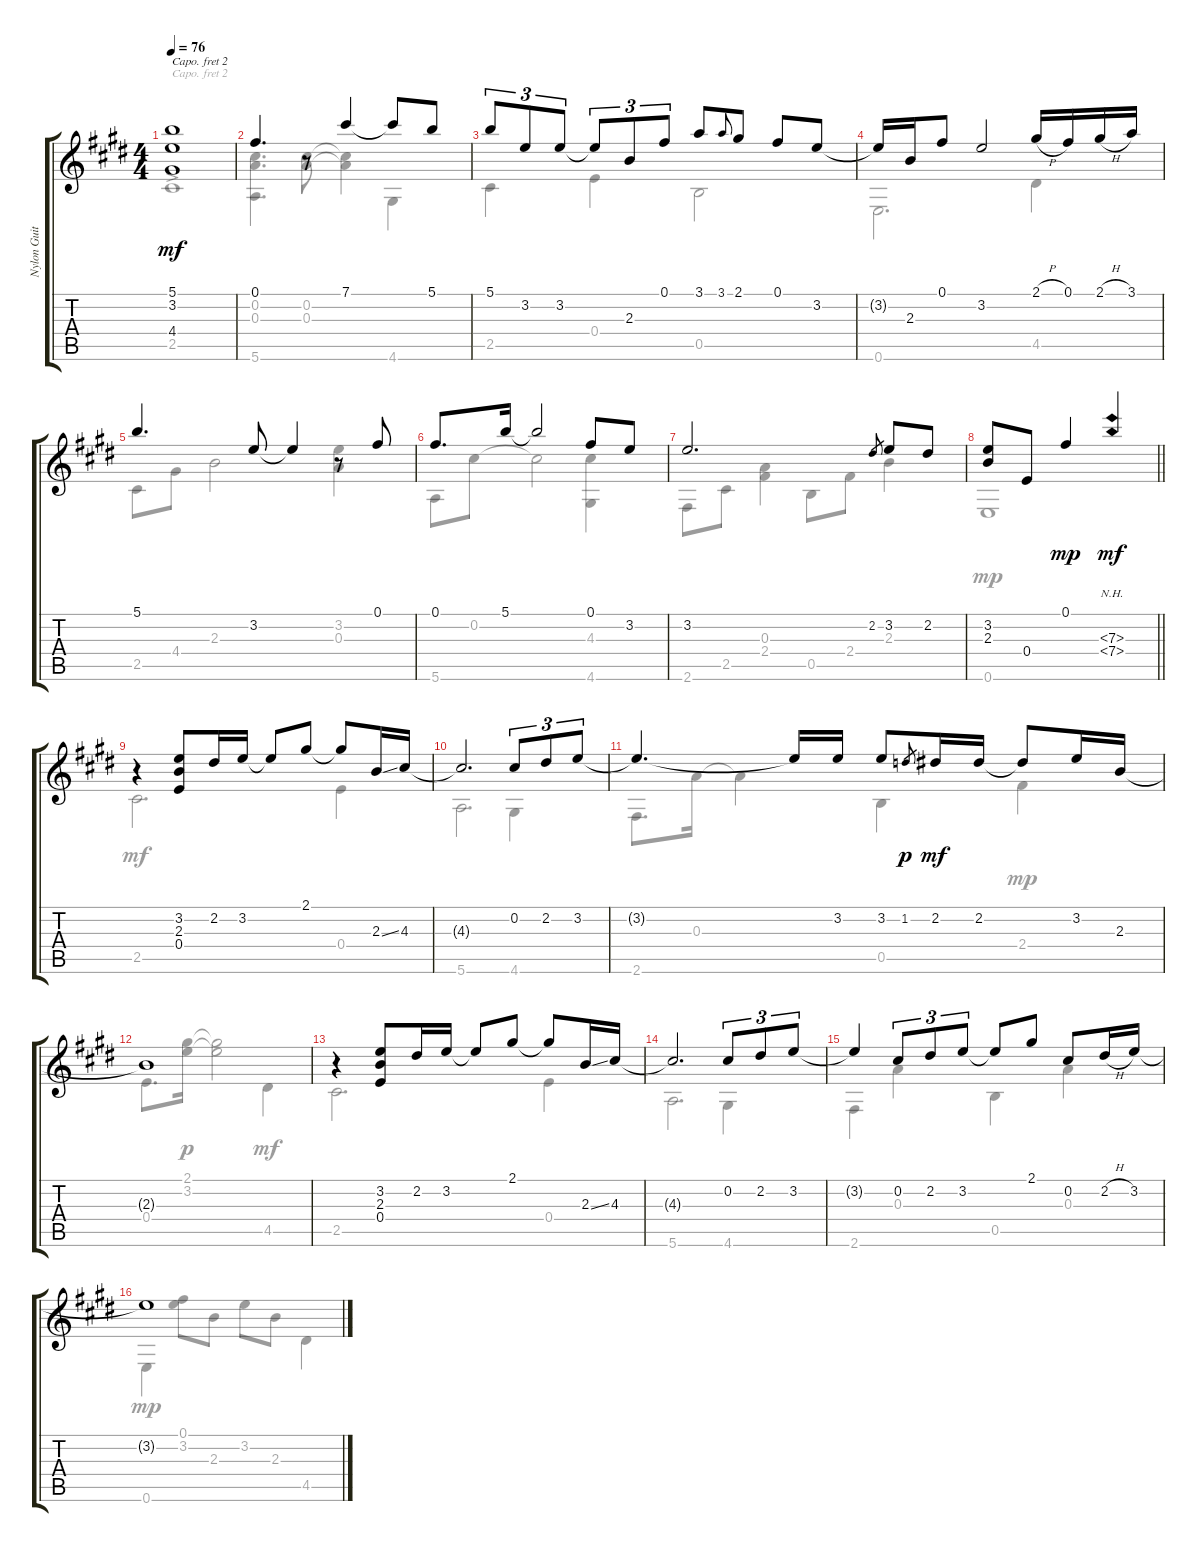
\track ("Nylon Guitar" "Nylon Guit") {mute instrument acousticguitarnylon}
\staff {score tabs}
\capo 2
\tuning (E4 B3 G3 D3 A2 D2) {hide}
\voice
\ts (4 4)
\tempo 76
\clef g2
\ks e
(5.1 3.2 4.4).1{dy mf instrument acousticguitarnylon} |
0.1.4{d} r.8 7.1.4 7.1{t}.8 5.1.8 |
5.1.8{tu (3 2)} 3.2.8{tu (3 2)} 3.2.8{tu (3 2)} 3.2{t}.8{tu (3 2)} 2.3.8{tu (3 2)} 0.1.8{tu (3 2)} 3.1.8 3.1.8{gr onbeat} 2.1.8 0.1.8 3.2.8 |
3.2{t}.16 2.3.16 0.1.8 3.2.2 2.1{h}.16 0.1.16 2.1{h}.16 3.1.16 |
5.1.4{d} 3.2.8 3.2{t}.4 r.8 0.1.8 |
0.1.8{d} 5.1.16 5.1{t}.2 0.1.8 3.2.8 |
3.2.2{d} 2.2.8{gr} 3.2.8 2.2.8 |
\barLineRight lightlight
(3.2 2.3).8 0.4.8 0.1.4{dy mp} (7.3{nh} 7.4{nh}).4{dy mf} |
r.4 (3.2 2.3 0.4).8 2.2.16 3.2.16 3.2{t}.8 2.1.8 2.1{t}.8 2.3{ss}.16 4.3.16 |
4.3{t}.2{d} 0.2.8{tu (3 2)} 2.2.8{tu (3 2)} 3.2.8{tu (3 2)} |
3.2{t}.4{d} 3.2{t}.16 3.2.16 3.2.8 1.2.8{gr dy p} 2.2.16{dy mf} 2.2.16 2.2{t}.8 3.2.16 2.3.16 |
2.3{t}.1 |
r.4 (3.2 2.3 0.4).8 2.2.16 3.2.16 3.2{t}.8 2.1.8 2.1{t}.8 2.3{ss}.16 4.3.16 |
4.3{t}.2{d} 0.2.8{tu (3 2)} 2.2.8{tu (3 2)} 3.2.8{tu (3 2)} |
3.2{t}.4 0.2.8{tu (3 2)} 2.2.8{tu (3 2)} 3.2.8{tu (3 2)} 3.2{t}.8 2.1.8 0.2.8 2.2{h}.16 3.2.16 |
3.2{t}.1
\voice
\clef g2
\ottava regular
\simile none
\ks e
2.5{ac}.1{dy mf} |
(0.2 0.3 5.6).4{d} (0.2 0.3).8 (0.2{t} 0.3{t}).4 4.6.4 |
2.5.4 0.4.4 0.5.2 |
0.6.2{d} 4.5.4 |
2.5.8 4.4.8 2.3.2 (3.2 0.3).4 |
5.6.8 0.2.8 0.2{t}.2 (4.3 4.6).4 |
2.6.8 2.5.8 (0.3 2.4).4 0.5.8 2.4.8 2.3.4 |
\barLineRight lightlight
0.6.1{dy mp} |
2.5.2{d dy mf} 0.4.4 |
5.6.2{d} 4.6.4 |
2.6.8{d} 0.3.16 0.3{t}.4 0.5.4 2.4.4{dy mp} |
0.4.8{d} (2.1 3.2).16{dy p} (2.1{t} 3.2{t}).2 4.5.4{dy mf} |
2.5.2{d} 0.4.4 |
5.6.2{d} 4.6.4 |
2.6.4 0.3.4 0.5.4 0.3.4 |
0.6.4{dy mp} (0.1 3.2).8 2.3.8 3.2.8 2.3.8 4.5.4
